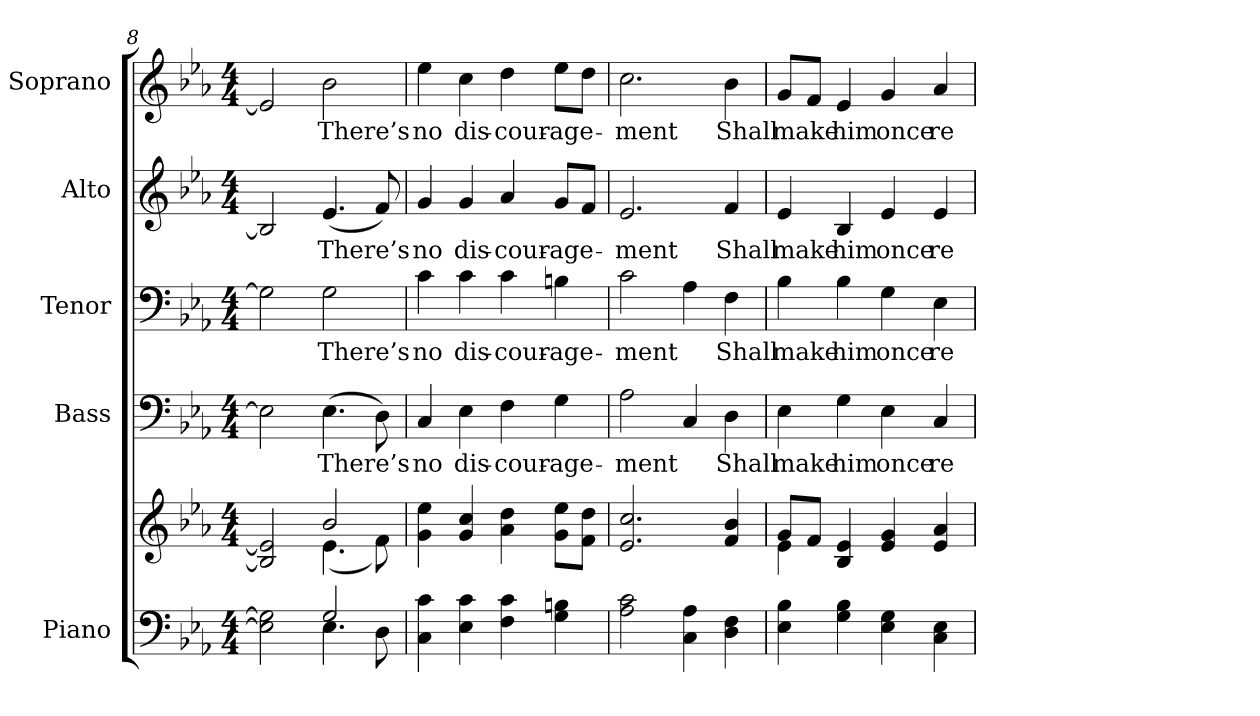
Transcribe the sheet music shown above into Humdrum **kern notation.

**kern	**kern	**kern	**text	**kern	**text	**kern	**text	**kern	**text
*part5	*part5	*part4	*part4	*part3	*part3	*part2	*part2	*part1	*part1
*staff6	*staff5	*staff4	*staff4	*staff3	*staff3	*staff2	*staff2	*staff1	*staff1
*I"Piano	*	*I"Bass	*	*I"Tenor	*	*I"Alto	*	*I"Soprano	*
*I'Pno.	*	*I'B.	*	*I'T.	*	*I'A.	*	*I'S.	*
*clefF4	*clefG2	*clefF4	*	*clefF4	*	*clefG2	*	*clefG2	*
*k[b-e-a-]	*k[b-e-a-]	*k[b-e-a-]	*	*k[b-e-a-]	*	*k[b-e-a-]	*	*k[b-e-a-]	*
*E-:	*E-:	*E-:	*	*E-:	*	*E-:	*	*E-:	*
*M4/4	*M4/4	*M4/4	*	*M4/4	*	*M4/4	*	*M4/4	*
=8	=8	=8	=8	=8	=8	=8	=8	=8	=8
*^	*^	*	*	*	*	*	*	*	*
2E-i\] 2Gi]	2ryy	2B-i/] 2e-i]	2ryy	2E-i\]	.	2Gi\]	.	2B-i/]	.	2e-i/]	.
!	!	!	!	!	!LO:LY:b:color=#000000	!	!	!	!	!	!
!	!	!	!	!	!	!	!LO:LY:b:color=#000000	!	!	!	!
!	!	!	!	!	!	!	!	!	!LO:LY:b:color=#000000	!	!
!	!	!	!	!	!	!	!	!	!	!	!LO:LY:b:color=#000000
2Gi/	4.E-i\	2b-i/	(4.e-i\	(4.E-i\	There’s	2Gi\	There’s	(4.e-i/	There’s	2b-i\	There’s
.	8Di\	.	8fi\)	8Di\)	.	.	.	8fi/)	.	.	.
*v	*v	*	*	*	*	*	*	*	*	*	*
*	*v	*v	*	*	*	*	*	*	*	*
!!LO:PB:g=z
=9	=9	=9	=9	=9	=9	=9	=9	=9	=9
*^	*^	*	*	*	*	*	*	*	*
!	!	!	!	!	!LO:LY:b:color=#000000	!	!	!	!	!	!
*v	*v	*	*	*	*	*	*	*	*	*	*
*	*v	*v	*	*	*	*	*	*	*	*
*^	*^	*	*	*	*	*	*	*	*
!	!	!	!	!	!	!	!LO:LY:b:color=#000000	!	!	!	!
*v	*v	*	*	*	*	*	*	*	*	*	*
*	*v	*v	*	*	*	*	*	*	*	*
*^	*^	*	*	*	*	*	*	*	*
!	!	!	!	!	!	!	!	!	!LO:LY:b:color=#000000	!	!
*v	*v	*	*	*	*	*	*	*	*	*	*
*	*v	*v	*	*	*	*	*	*	*	*
*^	*^	*	*	*	*	*	*	*	*
!	!	!	!	!	!	!	!	!	!	!	!LO:LY:b:color=#000000
*v	*v	*	*	*	*	*	*	*	*	*	*
*	*v	*v	*	*	*	*	*	*	*	*
4Ci\ 4ci	4gi\ 4ee-i	4Ci/	no	4ci\	no	4gi/	no	4ee-i\	no
!	!	!	!LO:LY:b:color=#000000	!	!	!	!	!	!
!	!	!	!	!	!LO:LY:b:color=#000000	!	!	!	!
!	!	!	!	!	!	!	!LO:LY:b:color=#000000	!	!
!	!	!	!	!	!	!	!	!	!LO:LY:b:color=#000000
4E-i\ 4ci	4gi/ 4cci	4E-i\	dis-	4ci\	dis-	4gi/	dis-	4cci\	dis-
!	!	!	!LO:LY:b:color=#000000	!	!	!	!	!	!
!	!	!	!	!	!LO:LY:b:color=#000000	!	!	!	!
!	!	!	!	!	!	!	!LO:LY:b:color=#000000	!	!
!	!	!	!	!	!	!	!	!	!LO:LY:b:color=#000000
4Fi\ 4ci	4a-i\ 4ddi	4Fi\	-cour-	4ci\	-cour-	4a-i/	-cour-	4ddi\	-cour-
!	!	!	!LO:LY:b:color=#000000	!	!	!	!	!	!
!	!	!	!	!	!LO:LY:b:color=#000000	!	!	!	!
!	!	!	!	!	!	!	!LO:LY:b:color=#000000	!	!
!	!	!	!	!	!	!	!	!	!LO:LY:b:color=#000000
4Gi\ 4Bni	8gi\ 8ee-iL	4Gi\	-age-	4Bni\	-age-	8gi/L	-age-	8ee-i\L	-age-
.	8fi\ 8ddiJ	.	.	.	.	8fi/J	.	8ddi\J	.
=10	=10	=10	=10	=10	=10	=10	=10	=10	=10
!	!	!	!LO:LY:b:color=#000000	!	!	!	!	!	!
!	!	!	!	!	!LO:LY:b:color=#000000	!	!	!	!
!	!	!	!	!	!	!	!LO:LY:b:color=#000000	!	!
!	!	!	!	!	!	!	!	!	!LO:LY:b:color=#000000
2A-i\ 2ci	2.e-i/ 2.cci	2A-i\	-ment	2ci\	-ment	2.e-i/	-ment	2.cci\	-ment
4Ci\ 4A-i	.	4Ci/	.	4A-i\	.	.	.	.	.
!	!	!	!LO:LY:b:color=#000000	!	!	!	!	!	!
!	!	!	!	!	!LO:LY:b:color=#000000	!	!	!	!
!	!	!	!	!	!	!	!LO:LY:b:color=#000000	!	!
!	!	!	!	!	!	!	!	!	!LO:LY:b:color=#000000
4Di\ 4Fi	4fi/ 4b-i	4Di\	Shall	4Fi\	Shall	4fi/	Shall	4b-i\	Shall
!!LO:PB:g=z
=11	=11	=11	=11	=11	=11	=11	=11	=11	=11
*	*^	*	*	*	*	*	*	*	*
!	!	!	!	!LO:LY:b:color=#000000	!	!	!	!	!	!
!	!	!	!	!	!	!LO:LY:b:color=#000000	!	!	!	!
!	!	!	!	!	!	!	!	!LO:LY:b:color=#000000	!	!
!	!	!	!	!	!	!	!	!	!	!LO:LY:b:color=#000000
4E-i\ 4B-i	8gi/L	4e-i\	4E-i\	make	4B-i\	make	4e-i/	make	8gi/L	make
.	8fi/J	.	.	.	.	.	.	.	8fi/J	.
!	!	!	!	!LO:LY:b:color=#000000	!	!	!	!	!	!
!	!	!	!	!	!	!LO:LY:b:color=#000000	!	!	!	!
!	!	!	!	!	!	!	!	!LO:LY:b:color=#000000	!	!
!	!	!	!	!	!	!	!	!	!	!LO:LY:b:color=#000000
4Gi\ 4B-i	4B-i/ 4e-i	4ryy	4Gi\	him	4B-i\	him	4B-i/	him	4e-i/	him
!	!	!	!	!LO:LY:b:color=#000000	!	!	!	!	!	!
!	!	!	!	!	!	!LO:LY:b:color=#000000	!	!	!	!
!	!	!	!	!	!	!	!	!LO:LY:b:color=#000000	!	!
!	!	!	!	!	!	!	!	!	!	!LO:LY:b:color=#000000
4E-i\ 4Gi	4e-i/ 4gi	2ryy	4E-i\	once	4Gi\	once	4e-i/	once	4gi/	once
!	!	!	!	!LO:LY:b:color=#000000	!	!	!	!	!	!
!	!	!	!	!	!	!LO:LY:b:color=#000000	!	!	!	!
!	!	!	!	!	!	!	!	!LO:LY:b:color=#000000	!	!
!	!	!	!	!	!	!	!	!	!	!LO:LY:b:color=#000000
4Ci\ 4E-i	4e-i/ 4a-i	.	4Ci/	re-	4E-i\	re-	4e-i/	re-	4a-i/	re-
*	*v	*v	*	*	*	*	*	*	*	*
=	=	=	=	=	=	=	=	=	=
*-	*-	*-	*-	*-	*-	*-	*-	*-	*-
